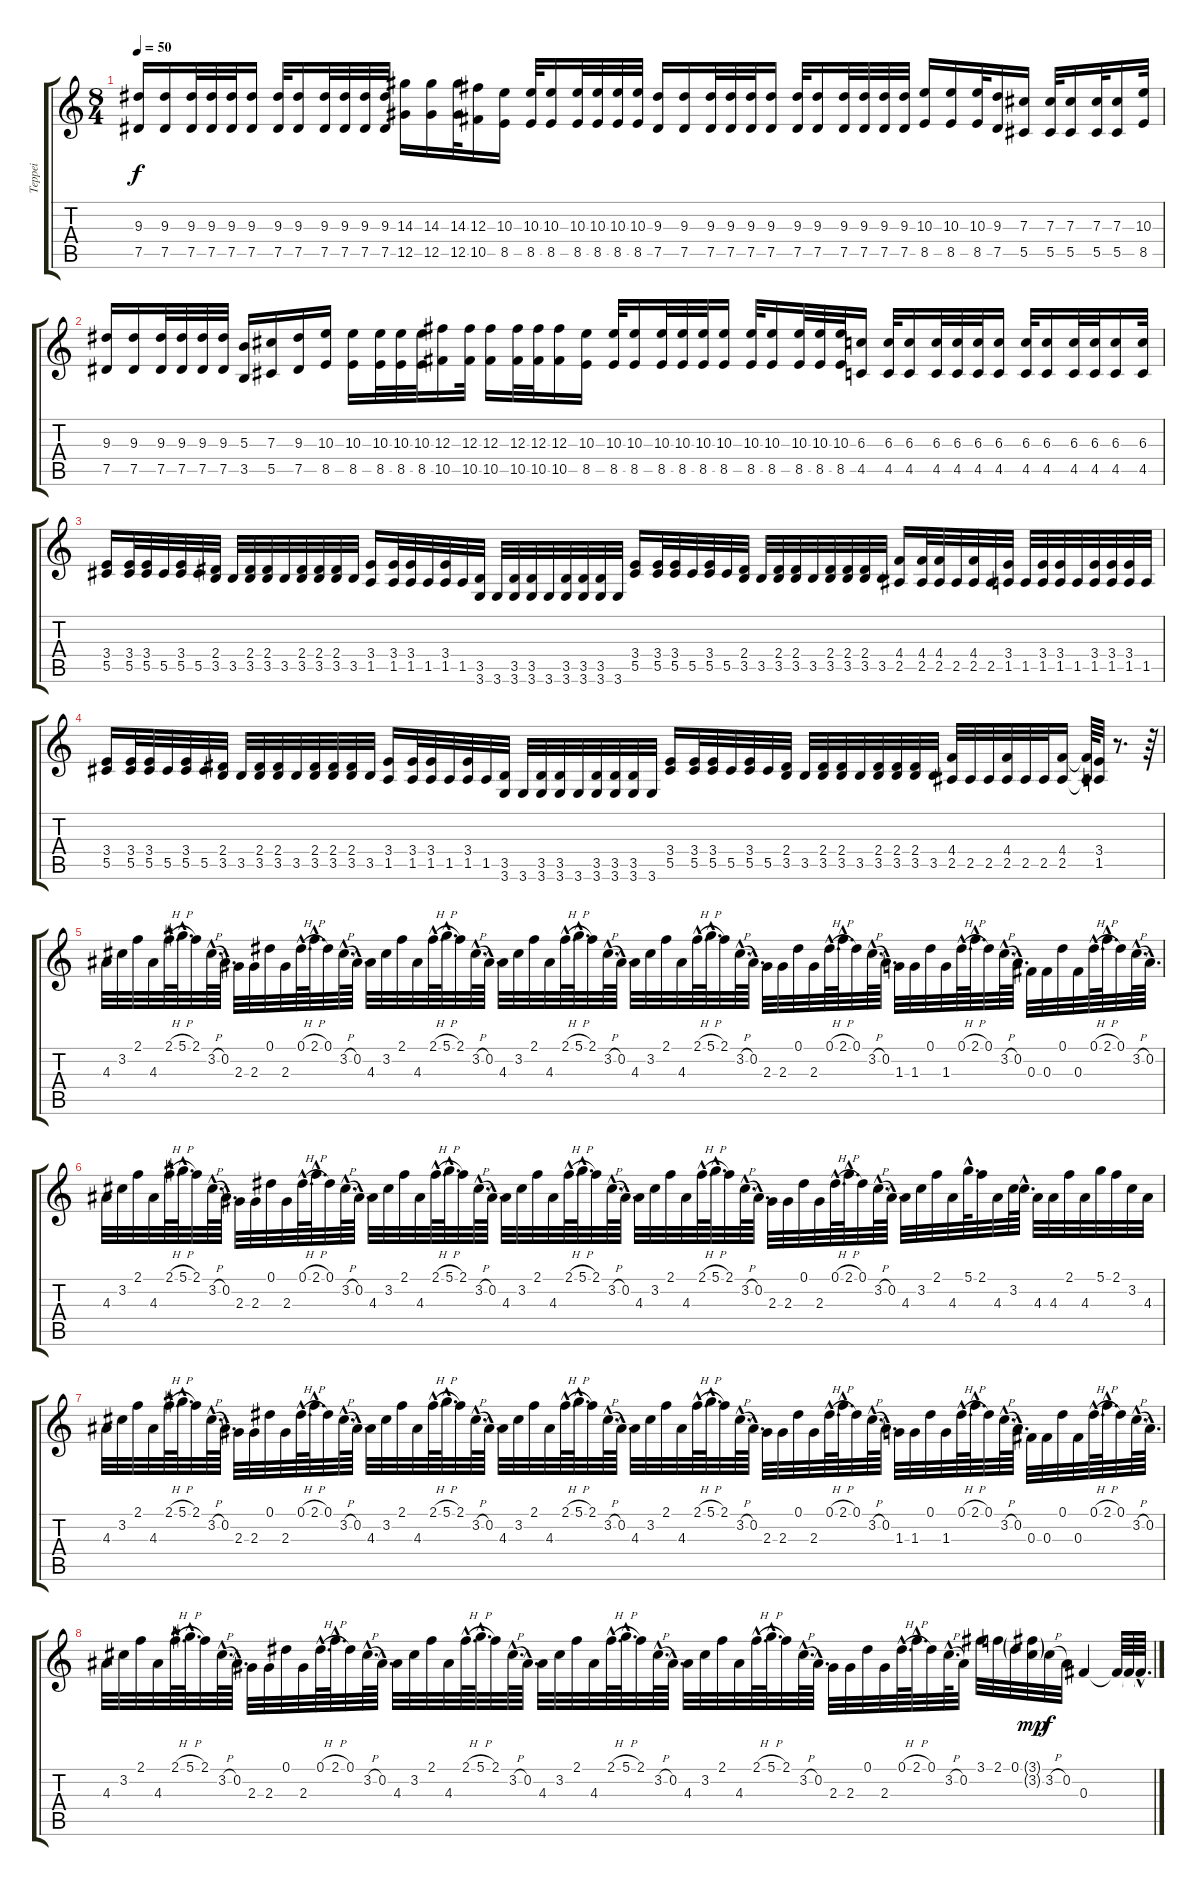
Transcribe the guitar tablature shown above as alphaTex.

\track ("Teppei" "Teppei") {instrument distortionguitar}
\staff {score tabs}
\tuning (Eb4 Bb3 Gb3 Db3 Ab2 Db2) {hide}
\ts (8 4)
\tempo 50
\clef g2
\ks c
(9.3 7.5).16{dy f} (9.3 7.5).16 (9.3 7.5).32 (9.3 7.5).32 (9.3 7.5).32 (9.3 7.5).16 (9.3 7.5).32 (9.3 7.5).16 (9.3 7.5).32 (9.3 7.5).32 (9.3 7.5).32 (9.3 7.5).32 (14.3 12.5).16 (14.3 12.5).16 (14.3 12.5).32 (12.3 10.5).16 (10.3 8.5).16 (10.3 8.5).32 (10.3 8.5).16 (10.3 8.5).32 (10.3 8.5).32 (10.3 8.5).32 (10.3 8.5).32 (9.3 7.5).16 (9.3 7.5).16 (9.3 7.5).32 (9.3 7.5).32 (9.3 7.5).32 (9.3 7.5).16 (9.3 7.5).32 (9.3 7.5).16 (9.3 7.5).32 (9.3 7.5).32 (9.3 7.5).32 (9.3 7.5).32 (10.3 8.5).16 (10.3 8.5).16 (10.3 8.5).32 (9.3 7.5).16 (7.3 5.5).16 (7.3 5.5).32 (7.3 5.5).16 (7.3 5.5).32 (7.3 5.5).16 (10.3 8.5).32 |
(9.3 7.5).16 (9.3 7.5).16 (9.3 7.5).32 (9.3 7.5).32 (9.3 7.5).32 (9.3 7.5).32 (5.3 3.5).16 (7.3 5.5).16 (9.3 7.5).16 (10.3 8.5).16 (10.3 8.5).16 (10.3 8.5).32 (10.3 8.5).32 (10.3 8.5).32 (12.3 10.5).16 (12.3 10.5).32 (12.3 10.5).16 (12.3 10.5).32 (12.3 10.5).32 (12.3 10.5).16 (10.3 8.5).16 (10.3 8.5).32 (10.3 8.5).16 (10.3 8.5).32 (10.3 8.5).32 (10.3 8.5).32 (10.3 8.5).16 (10.3 8.5).32 (10.3 8.5).16 (10.3 8.5).32 (10.3 8.5).32 (10.3 8.5).32 (6.3 4.5).16 (6.3 4.5).32 (6.3 4.5).16 (6.3 4.5).32 (6.3 4.5).32 (6.3 4.5).32 (6.3 4.5).16 (6.3 4.5).32 (6.3 4.5).16 (6.3 4.5).32 (6.3 4.5).32 (6.3 4.5).16 (6.3 4.5).32 |
(3.4 5.5).16 (3.4 5.5).32 (3.4 5.5).32 5.5.32 (3.4 5.5).32 5.5.32 (2.4 3.5).32 3.5.32 (2.4 3.5).32 (2.4 3.5).32 3.5.32 (2.4 3.5).32 (2.4 3.5).32 (2.4 3.5).32 3.5.32 (3.4 1.5).16 (3.4 1.5).32 (3.4 1.5).32 1.5.32 (3.4 1.5).32 1.5.32 (3.5 3.6).32 3.6.32 (3.5 3.6).32 (3.5 3.6).32 3.6.32 (3.5 3.6).32 (3.5 3.6).32 (3.5 3.6).32 3.6.32 (3.4 5.5).16 (3.4 5.5).32 (3.4 5.5).32 5.5.32 (3.4 5.5).32 5.5.32 (2.4 3.5).32 3.5.32 (2.4 3.5).32 (2.4 3.5).32 3.5.32 (2.4 3.5).32 (2.4 3.5).32 (2.4 3.5).32 3.5.32 (4.4 2.5).16 (4.4 2.5).32 (4.4 2.5).32 2.5.32 (4.4 2.5).32 2.5.32 (3.4 1.5).32 1.5.32 (3.4 1.5).32 (3.4 1.5).32 1.5.32 (3.4 1.5).32 (3.4 1.5).32 (3.4 1.5).32 1.5.32 |
(3.4 5.5).16 (3.4 5.5).32 (3.4 5.5).32 5.5.32 (3.4 5.5).32 5.5.32 (2.4 3.5).32 3.5.32 (2.4 3.5).32 (2.4 3.5).32 3.5.32 (2.4 3.5).32 (2.4 3.5).32 (2.4 3.5).32 3.5.32 (3.4 1.5).16 (3.4 1.5).32 (3.4 1.5).32 1.5.32 (3.4 1.5).32 1.5.32 (3.5 3.6).32 3.6.32 (3.5 3.6).32 (3.5 3.6).32 3.6.32 (3.5 3.6).32 (3.5 3.6).32 (3.5 3.6).32 3.6.32 (3.4 5.5).16 (3.4 5.5).32 (3.4 5.5).32 5.5.32 (3.4 5.5).32 5.5.32 (2.4 3.5).32 3.5.32 (2.4 3.5).32 (2.4 3.5).32 3.5.32 (2.4 3.5).32 (2.4 3.5).32 (2.4 3.5).32 3.5.32 (4.4 2.5).32 2.5.32 2.5.32 (4.4 2.5).32 2.5.32 2.5.32 (4.4 2.5).16 (4.4{t} 2.5{t}).64 (3.4 1.5).32{volume 16} r.8{d} r.64 |
4.3.32 3.2.32 2.1.32 4.3.32 2.1{h hac}.64{d} 5.1{h hac}.64{d} 2.1.32 3.2{h hac}.64{d} 0.2{hac}.64{d} 2.3.32 2.3.32 0.1.32 2.3.32 0.1{h hac}.64{d} 2.1{h hac}.64{d} 0.1.32 3.2{h hac}.64{d} 0.2{hac}.64{d} 4.3.32 3.2.32 2.1.32 4.3.32 2.1{h hac}.64{d} 5.1{h hac}.64{d} 2.1.32 3.2{h hac}.64{d} 0.2{hac}.64{d} 4.3.32 3.2.32 2.1.32 4.3.32 2.1{h hac}.64{d} 5.1{h hac}.64{d} 2.1.32 3.2{h hac}.64{d} 0.2{hac}.64{d} 4.3.32 3.2.32 2.1.32 4.3.32 2.1{h hac}.64{d} 5.1{h hac}.64{d} 2.1.32 3.2{h hac}.64{d} 0.2{hac}.64{d} 2.3.32 2.3.32 0.1.32 2.3.32 0.1{h hac}.64{d} 2.1{h hac}.64{d} 0.1.32 3.2{h hac}.64{d} 0.2{hac}.64{d} 1.3.32 1.3.32 0.1.32 1.3.32 0.1{h hac}.64{d} 2.1{h hac}.64{d} 0.1.32 3.2{h hac}.64{d} 0.2{hac}.64{d} 0.3.32 0.3.32 0.1.32 0.3.32 0.1{h hac}.64{d} 2.1{h hac}.64{d} 0.1.32 3.2{h hac}.64{d} 0.2{hac}.64{d} |
4.3.32 3.2.32 2.1.32 4.3.32 2.1{h hac}.64{d} 5.1{h hac}.64{d} 2.1.32 3.2{h hac}.64{d} 0.2{hac}.64{d} 2.3.32 2.3.32 0.1.32 2.3.32 0.1{h hac}.64{d} 2.1{h hac}.64{d} 0.1.32 3.2{h hac}.64{d} 0.2{hac}.64{d} 4.3.32 3.2.32 2.1.32 4.3.32 2.1{h hac}.64{d} 5.1{h hac}.64{d} 2.1.32 3.2{h hac}.64{d} 0.2{hac}.64{d} 4.3.32 3.2.32 2.1.32 4.3.32 2.1{h hac}.64{d} 5.1{h hac}.64{d} 2.1.32 3.2{h hac}.64{d} 0.2{hac}.64{d} 4.3.32 3.2.32 2.1.32 4.3.32 2.1{h hac}.64{d} 5.1{h hac}.64{d} 2.1.32 3.2{h hac}.64{d} 0.2{hac}.64{d} 2.3.32 2.3.32 0.1.32 2.3.32 0.1{h hac}.64{d} 2.1{h hac}.64{d} 0.1.32 3.2{h hac}.64{d} 0.2{hac}.64{d} 4.3.32 3.2.32 2.1.32 4.3.32 5.1{hac}.64{d} 2.1.32 4.3.32 3.2.64 3.2{hac t}.64{d} 4.3.32 4.3.32 2.1.32 4.3.32 5.1.32 2.1.32 3.2.32 4.3.32 |
4.3.32 3.2.32 2.1.32 4.3.32 2.1{h hac}.64{d} 5.1{h hac}.64{d} 2.1.32 3.2{h hac}.64{d} 0.2{hac}.64{d} 2.3.32 2.3.32 0.1.32 2.3.32 0.1{h hac}.64{d} 2.1{h hac}.64{d} 0.1.32 3.2{h hac}.64{d} 0.2{hac}.64{d} 4.3.32 3.2.32 2.1.32 4.3.32 2.1{h hac}.64{d} 5.1{h hac}.64{d} 2.1.32 3.2{h hac}.64{d} 0.2{hac}.64{d} 4.3.32 3.2.32 2.1.32 4.3.32 2.1{h hac}.64{d} 5.1{h hac}.64{d} 2.1.32 3.2{h hac}.64{d} 0.2{hac}.64{d} 4.3.32 3.2.32 2.1.32 4.3.32 2.1{h hac}.64{d} 5.1{h hac}.64{d} 2.1.32 3.2{h hac}.64{d} 0.2{hac}.64{d} 2.3.32 2.3.32 0.1.32 2.3.32 0.1{h hac}.64{d} 2.1{h hac}.64{d} 0.1.32 3.2{h hac}.64{d} 0.2{hac}.64{d} 1.3.32 1.3.32 0.1.32 1.3.32 0.1{h hac}.64{d} 2.1{h hac}.64{d} 0.1.32 3.2{h hac}.64{d} 0.2{hac}.64{d} 0.3.32 0.3.32 0.1.32 0.3.32 0.1{h hac}.64{d} 2.1{h hac}.64{d} 0.1.32 3.2{h hac}.64{d} 0.2{hac}.64{d} |
4.3.32 3.2.32 2.1.32 4.3.32 2.1{h hac}.64{d} 5.1{h hac}.64{d} 2.1.32 3.2{h hac}.64{d} 0.2{hac}.64{d} 2.3.32 2.3.32 0.1.32 2.3.32 0.1{h hac}.64{d} 2.1{h hac}.64{d} 0.1.32 3.2{h hac}.64{d} 0.2{hac}.64{d} 4.3.32 3.2.32 2.1.32 4.3.32 2.1{h hac}.64{d} 5.1{h hac}.64{d} 2.1.32 3.2{h hac}.64{d} 0.2{hac}.64{d} 4.3.32 3.2.32 2.1.32 4.3.32 2.1{h hac}.64{d} 5.1{h hac}.64{d} 2.1.32 3.2{h hac}.64{d} 0.2{hac}.64{d} 4.3.32 3.2.32 2.1.32 4.3.32 2.1{h hac}.64{d} 5.1{h hac}.64{d} 2.1.32 3.2{h hac}.64{d} 0.2{hac}.64{d} 2.3.32 2.3.32 0.1.32 2.3.32 0.1{h hac}.64{d} 2.1{h hac}.64{d} 0.1.32 3.2{h hac}.64{d} 0.2.32 3.1.32 2.1.32 0.1.32 (3.1{g} 3.2{g}).32{dy mp} 3.2{h}.32{dy f} 0.2.32 0.3.4 0.3{t}.64 0.3{t}.64 0.3{hac t}.64{d}
